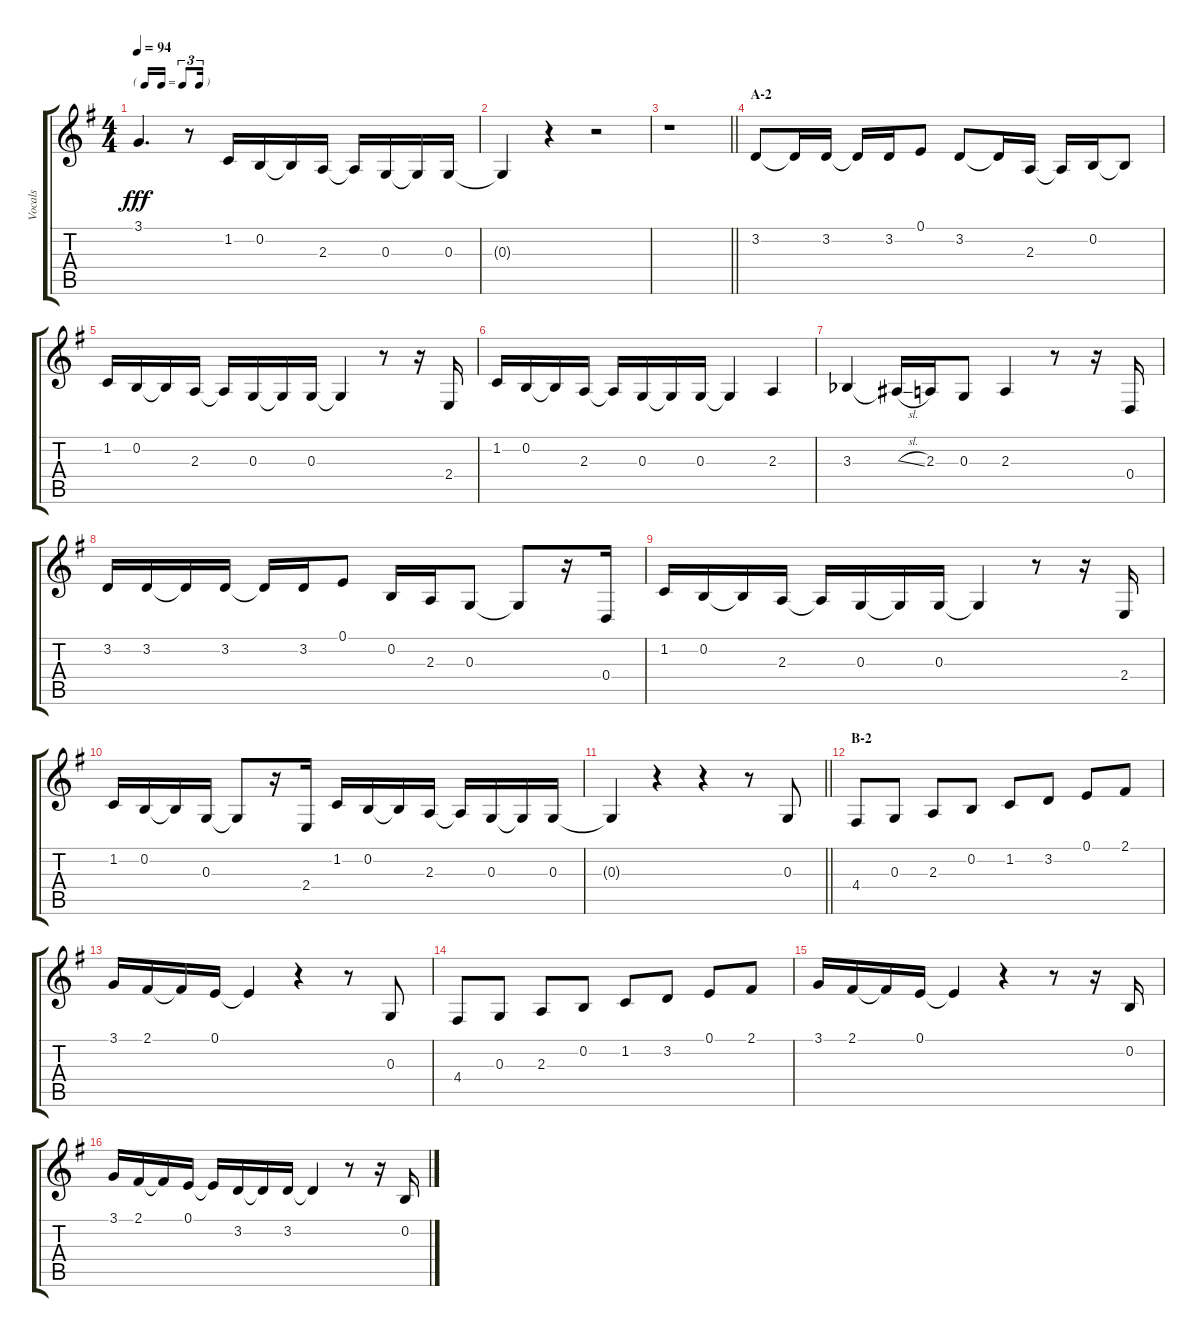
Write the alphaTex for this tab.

\track ("Vocals" "Vocals") {instrument voiceoohs}
\staff {score tabs}
\tuning (E4 B3 G3 D3 A2 E2) {hide}
\ts (4 4)
\tf triplet16th
\tempo 94
\clef g2
\ks g
3.1.4{d dy fff} r.8 1.2.16 0.2.16 0.2{t}.16 2.3.16 2.3{t}.16 0.3.16 0.3{t}.16 0.3.16 |
0.3{t}.4 r.4 r.2 |
\barLineRight lightlight
r.1 |
\section ("" "A-2")
3.2.8 3.2{t}.16 3.2.16 3.2{t}.16 3.2.16 0.1.8 3.2.8 3.2{t}.16 2.3.16 2.3{t}.16 0.2.16 0.2{t}.8 |
1.2.16 0.2.16 0.2{t}.16 2.3.16 2.3{t}.16 0.3.16 0.3{t}.16 0.3.16 0.3{t}.4 r.8 r.16 2.4.16 |
1.2.16 0.2.16 0.2{t}.16 2.3.16 2.3{t}.16 0.3.16 0.3{t}.16 0.3.16 0.3{t}.4 2.3.4 |
3.3{acc b}.4 3.3{sl t}.16 2.3.16 0.3.8 2.3.4 r.8 r.16 0.4.16 |
3.2.16 3.2.16 3.2{t}.16 3.2.16 3.2{t}.16 3.2.16 0.1.8 0.2.16 2.3.16 0.3.8 0.3{t}.8 r.16 0.4.16 |
1.2.16 0.2.16 0.2{t}.16 2.3.16 2.3{t}.16 0.3.16 0.3{t}.16 0.3.16 0.3{t}.4 r.8 r.16 2.4.16 |
1.2.16 0.2.16 0.2{t}.16 0.3.16 0.3{t}.8 r.16 2.4.16 1.2.16 0.2.16 0.2{t}.16 2.3.16 2.3{t}.16 0.3.16 0.3{t}.16 0.3.16 |
\barLineRight lightlight
0.3{t}.4 r.4 r.4 r.8 0.3.8 |
\section ("" "B-2")
4.4.8 0.3.8 2.3.8 0.2.8 1.2.8 3.2.8 0.1.8 2.1.8 |
3.1.16 2.1.16 2.1{t}.16 0.1.16 0.1{t}.4 r.4 r.8 0.3.8 |
4.4.8 0.3.8 2.3.8 0.2.8 1.2.8 3.2.8 0.1.8 2.1.8 |
3.1.16 2.1.16 2.1{t}.16 0.1.16 0.1{t}.4 r.4 r.8 r.16 0.2.16 |
3.1.16 2.1.16 2.1{t}.16 0.1.16 0.1{t}.16 3.2.16 3.2{t}.16 3.2.16 3.2{t}.4 r.8 r.16 0.2.16
